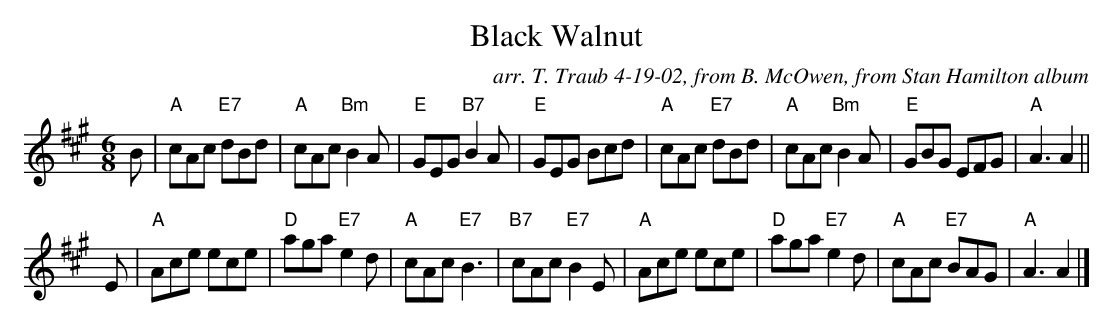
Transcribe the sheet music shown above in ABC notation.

X:1
T:Black Walnut
C:arr. T. Traub 4-19-02, from B. McOwen, from Stan Hamilton album
M:6/8
K:A
L: 1/8
B| "A" cAc "E7"dBd|"A"cAc "Bm"B2A| "E"GEG "B7"B2 A|"E"GEG Bcd| \
  "A" cAc "E7"dBd|"A"cAc "Bm"B2A| "E"GBG EFG| "A" A3 A2 ||
E|"A"Ace ece| "D"aga "E7"e2 d|"A"cAc "E7"B3| "B7"cAc "E7"B2 E|\
  "A"Ace ece| "D"aga "E7"e2 d|"A"cAc "E7"BAG|"A"A3 A2 |]
